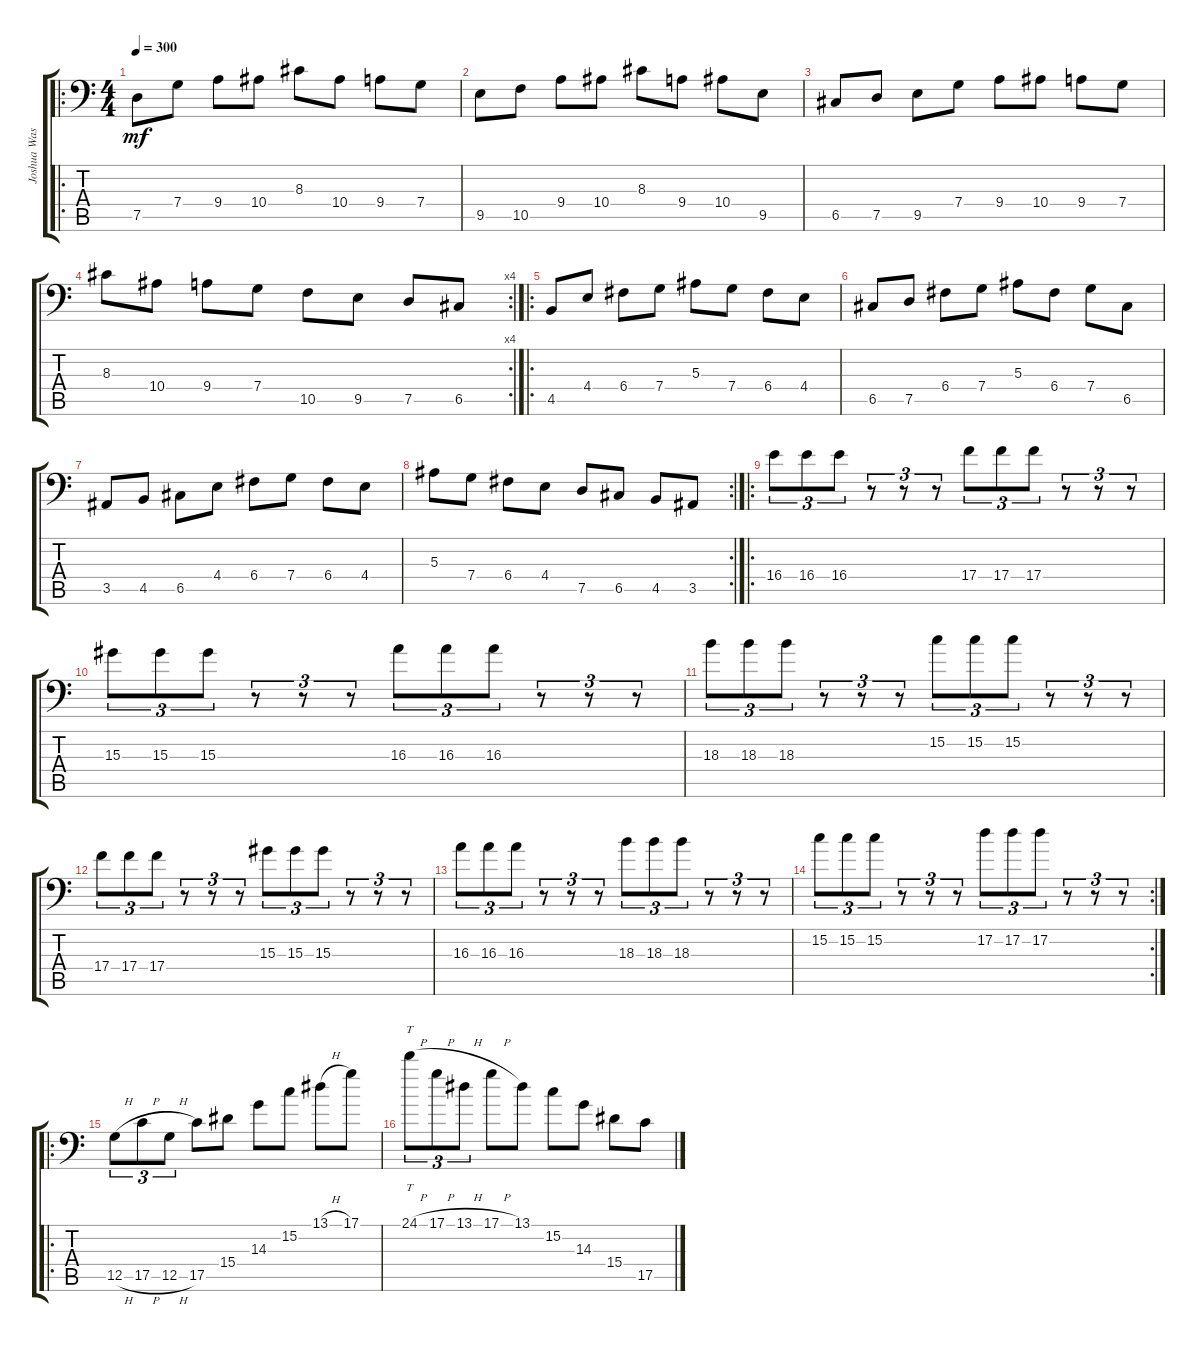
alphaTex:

\track ("Joshua Wasley" "Joshua Was") {instrument electricbassfinger}
\staff {score tabs}
\tuning (D3 A2 F2 C2 G1 D1) {hide}
\ro
\ts (4 4)
\tempo 300
\clef f4
\ks c
7.5.8{dy mf} 7.4.8 9.4.8 10.4.8 8.3.8 10.4.8 9.4.8 7.4.8 |
9.5.8 10.5.8 9.4.8 10.4.8 8.3.8 9.4.8 10.4.8 9.5.8 |
6.5.8 7.5.8 9.5.8 7.4.8 9.4.8 10.4.8 9.4.8 7.4.8 |
\rc 4
8.3.8 10.4.8 9.4.8 7.4.8 10.5.8 9.5.8 7.5.8 6.5.8 |
\ro
4.5.8 4.4.8 6.4.8 7.4.8 5.3.8 7.4.8 6.4.8 4.4.8 |
6.5.8 7.5.8 6.4.8 7.4.8 5.3.8 6.4.8 7.4.8 6.5.8 |
3.5.8 4.5.8 6.5.8 4.4.8 6.4.8 7.4.8 6.4.8 4.4.8 |
\rc 2
5.3.8 7.4.8 6.4.8 4.4.8 7.5.8 6.5.8 4.5.8 3.5.8 |
\ro
16.4.8{tu (3 2)} 16.4.8{tu (3 2)} 16.4.8{tu (3 2)} r.8{tu (3 2)} r.8{tu (3 2)} r.8{tu (3 2)} 17.4.8{tu (3 2)} 17.4.8{tu (3 2)} 17.4.8{tu (3 2)} r.8{tu (3 2)} r.8{tu (3 2)} r.8{tu (3 2)} |
15.3.8{tu (3 2)} 15.3.8{tu (3 2)} 15.3.8{tu (3 2)} r.8{tu (3 2)} r.8{tu (3 2)} r.8{tu (3 2)} 16.3.8{tu (3 2)} 16.3.8{tu (3 2)} 16.3.8{tu (3 2)} r.8{tu (3 2)} r.8{tu (3 2)} r.8{tu (3 2)} |
18.3.8{tu (3 2)} 18.3.8{tu (3 2)} 18.3.8{tu (3 2)} r.8{tu (3 2)} r.8{tu (3 2)} r.8{tu (3 2)} 15.2.8{tu (3 2)} 15.2.8{tu (3 2)} 15.2.8{tu (3 2)} r.8{tu (3 2)} r.8{tu (3 2)} r.8{tu (3 2)} |
17.4.8{tu (3 2)} 17.4.8{tu (3 2)} 17.4.8{tu (3 2)} r.8{tu (3 2)} r.8{tu (3 2)} r.8{tu (3 2)} 15.3.8{tu (3 2)} 15.3.8{tu (3 2)} 15.3.8{tu (3 2)} r.8{tu (3 2)} r.8{tu (3 2)} r.8{tu (3 2)} |
16.3.8{tu (3 2)} 16.3.8{tu (3 2)} 16.3.8{tu (3 2)} r.8{tu (3 2)} r.8{tu (3 2)} r.8{tu (3 2)} 18.3.8{tu (3 2)} 18.3.8{tu (3 2)} 18.3.8{tu (3 2)} r.8{tu (3 2)} r.8{tu (3 2)} r.8{tu (3 2)} |
\rc 2
15.2.8{tu (3 2)} 15.2.8{tu (3 2)} 15.2.8{tu (3 2)} r.8{tu (3 2)} r.8{tu (3 2)} r.8{tu (3 2)} 17.2.8{tu (3 2)} 17.2.8{tu (3 2)} 17.2.8{tu (3 2)} r.8{tu (3 2)} r.8{tu (3 2)} r.8{tu (3 2)} |
\ro
12.5{h}.8{tu (3 2)} 17.5{h}.8{tu (3 2)} 12.5{h}.8{tu (3 2)} 17.5.8 15.4.8 14.3.8 15.2.8 13.1{h}.8 17.1.8 |
24.1{h}.8{tt tu (3 2)} 17.1{h}.8{tu (3 2)} 13.1{h}.8{tu (3 2)} 17.1{h}.8 13.1.8 15.2.8 14.3.8 15.4.8 17.5.8
